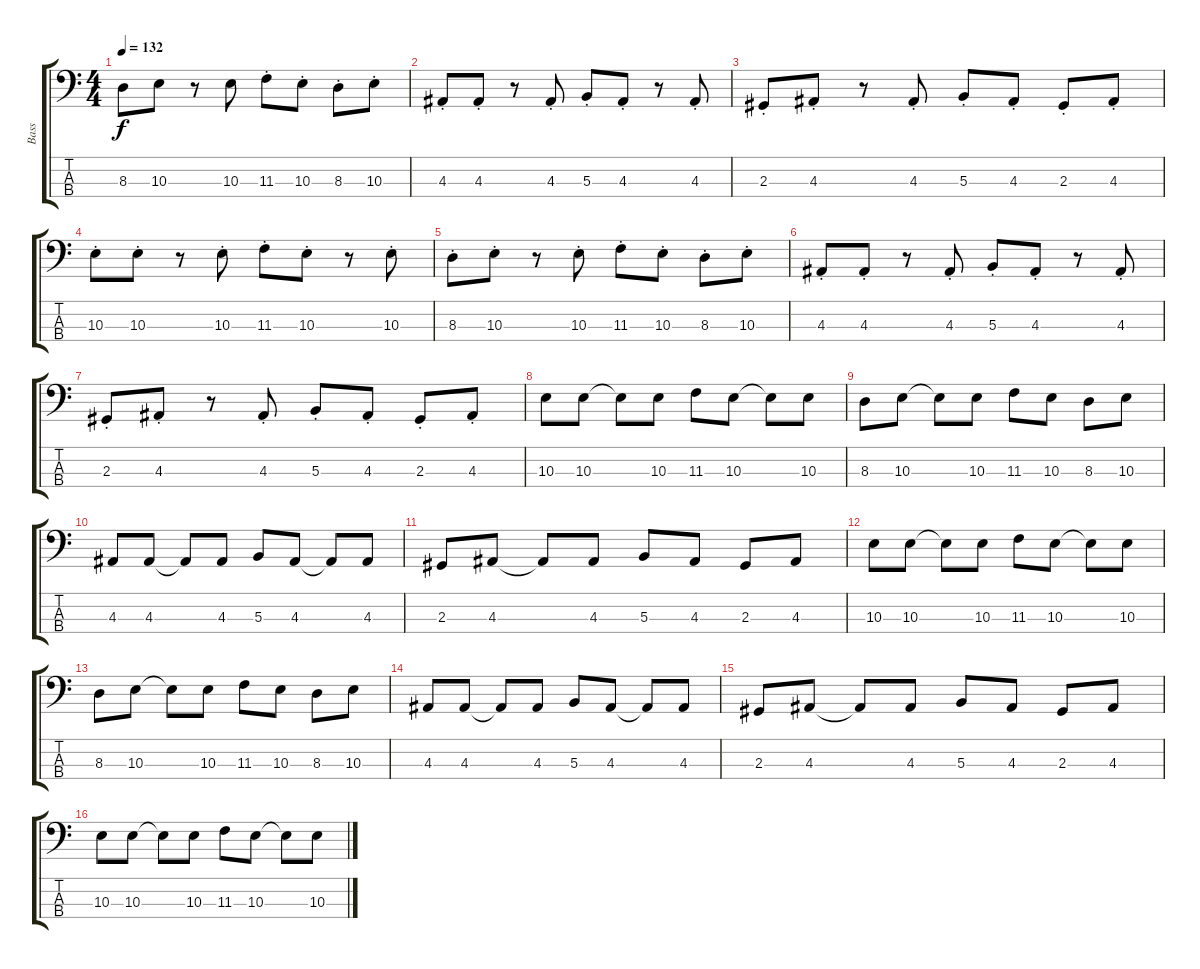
\track ("Bass" "Bass") {instrument electricbassfinger}
\staff {score tabs}
\tuning (E2 B1 Gb1 Db1) {hide}
\ts (4 4)
\tempo 132
\clef f4
\ks c
8.3.8{dy f} 10.3.8 r.8 10.3.8 11.3{st}.8 10.3{st}.8 8.3{st}.8 10.3{st}.8 |
4.3{st}.8 4.3{st}.8 r.8 4.3{st}.8 5.3{st}.8 4.3{st}.8 r.8 4.3{st}.8 |
2.3{st}.8 4.3{st}.8 r.8 4.3{st}.8 5.3{st}.8 4.3{st}.8 2.3{st}.8 4.3{st}.8 |
10.3{st}.8 10.3{st}.8 r.8 10.3{st}.8 11.3{st}.8 10.3{st}.8 r.8 10.3{st}.8 |
8.3{st}.8 10.3{st}.8 r.8 10.3{st}.8 11.3{st}.8 10.3{st}.8 8.3{st}.8 10.3{st}.8 |
4.3{st}.8 4.3{st}.8 r.8 4.3{st}.8 5.3{st}.8 4.3{st}.8 r.8 4.3{st}.8 |
2.3{st}.8 4.3{st}.8 r.8 4.3{st}.8 5.3{st}.8 4.3{st}.8 2.3{st}.8 4.3{st}.8 |
10.3.8 10.3.8 10.3{t}.8 10.3.8 11.3.8 10.3.8 10.3{t}.8 10.3.8 |
8.3.8 10.3.8 10.3{t}.8 10.3.8 11.3.8 10.3.8 8.3.8 10.3.8 |
4.3.8 4.3.8 4.3{t}.8 4.3.8 5.3.8 4.3.8 4.3{t}.8 4.3.8 |
2.3.8 4.3.8 4.3{t}.8 4.3.8 5.3.8 4.3.8 2.3.8 4.3.8 |
10.3.8 10.3.8 10.3{t}.8 10.3.8 11.3.8 10.3.8 10.3{t}.8 10.3.8 |
8.3.8 10.3.8 10.3{t}.8 10.3.8 11.3.8 10.3.8 8.3.8 10.3.8 |
4.3.8 4.3.8 4.3{t}.8 4.3.8 5.3.8 4.3.8 4.3{t}.8 4.3.8 |
2.3.8 4.3.8 4.3{t}.8 4.3.8 5.3.8 4.3.8 2.3.8 4.3.8 |
10.3.8 10.3.8 10.3{t}.8 10.3.8 11.3.8 10.3.8 10.3{t}.8 10.3.8
